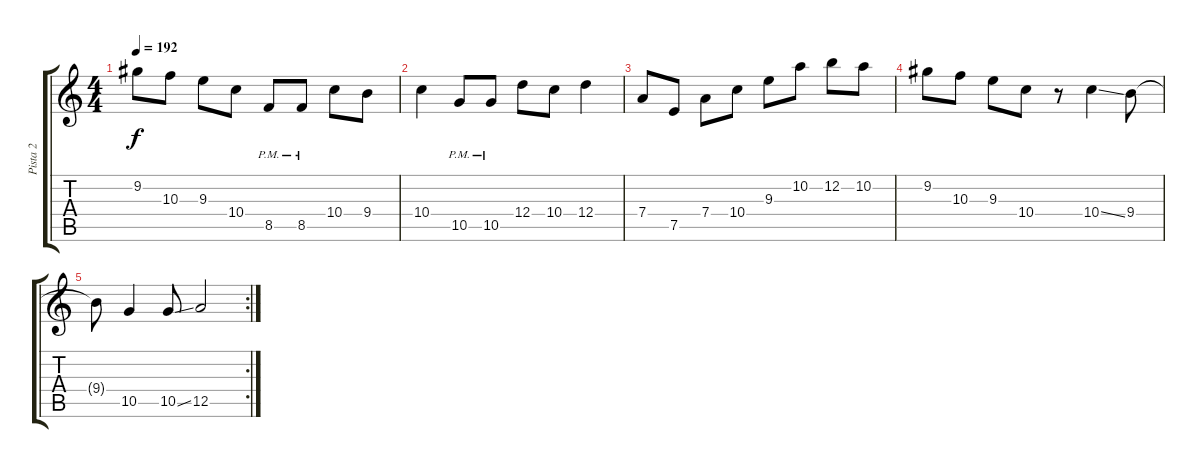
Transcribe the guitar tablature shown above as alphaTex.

\track ("Pista 2" "Pista 2") {instrument overdrivenguitar}
\staff {score tabs}
\tuning (E4 B3 G3 D3 A2 E2) {hide}
\ts (4 4)
\tempo 192
\clef g2
\ks c
9.2.8{dy f} 10.3.8 9.3.8 10.4.8 8.5{pm}.8 8.5{pm}.8 10.4.8 9.4.8 |
10.4.4 10.5{pm}.8 10.5{pm}.8 12.4.8 10.4.8 12.4.4 |
7.4.8 7.5.8 7.4.8 10.4.8 9.3.8 10.2.8 12.2.8 10.2.8 |
9.2.8 10.3.8 9.3.8 10.4.8 r.8 10.4{ss}.4 9.4.8 |
\rc 2
9.4{t}.8 10.5.4 10.5{ss}.8 12.5.2
